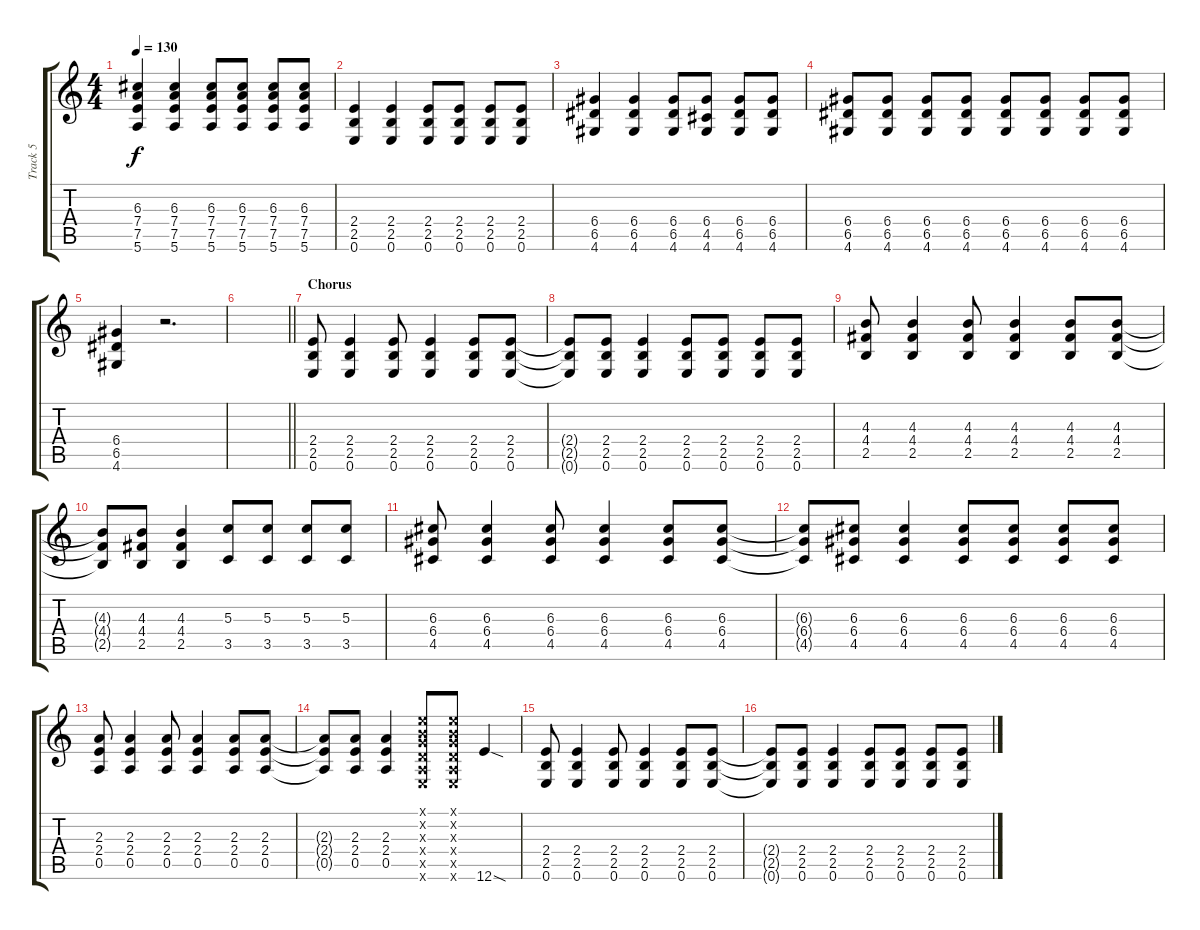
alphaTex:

\track ("Track 5" "Track 5") {instrument overdrivenguitar}
\staff {score tabs}
\tuning (E4 B3 G3 D3 A2 E2) {hide}
\ts (4 4)
\tempo 130
\clef g2
\ks c
(6.3 7.4 7.5 5.6).4{dy f} (6.3 7.4 7.5 5.6).4 (6.3 7.4 7.5 5.6).8 (6.3 7.4 7.5 5.6).8 (6.3 7.4 7.5 5.6).8 (6.3 7.4 7.5 5.6).8 |
(2.4 2.5 0.6).4 (2.4 2.5 0.6).4 (2.4 2.5 0.6).8 (2.4 2.5 0.6).8 (2.4 2.5 0.6).8 (2.4 2.5 0.6).8 |
(6.4 6.5 4.6).4 (6.4 6.5 4.6).4 (6.4 6.5 4.6).8 (6.4 4.5 4.6).8 (6.4 6.5 4.6).8 (6.4 6.5 4.6).8 |
(6.4 6.5 4.6).8 (6.4 6.5 4.6).8 (6.4 6.5 4.6).8 (6.4 6.5 4.6).8 (6.4 6.5 4.6).8 (6.4 6.5 4.6).8 (6.4 6.5 4.6).8 (6.4 6.5 4.6).8 |
(6.4 6.5 4.6).4 r.2{d} |
\barLineRight lightlight
|
\section ("" "Chorus")
(2.4 2.5 0.6).8 (2.4 2.5 0.6).4 (2.4 2.5 0.6).8 (2.4 2.5 0.6).4 (2.4 2.5 0.6).8 (2.4 2.5 0.6).8 |
(2.4{t} 2.5{t} 0.6{t}).8 (2.4 2.5 0.6).8 (2.4 2.5 0.6).4 (2.4 2.5 0.6).8 (2.4 2.5 0.6).8 (2.4 2.5 0.6).8 (2.4 2.5 0.6).8 |
(4.3 4.4 2.5).8 (4.3 4.4 2.5).4 (4.3 4.4 2.5).8 (4.3 4.4 2.5).4 (4.3 4.4 2.5).8 (4.3 4.4 2.5).8 |
(4.3{t} 4.4{t} 2.5{t}).8 (4.3 4.4 2.5).8 (4.3 4.4 2.5).4 (5.3 3.5).8 (5.3 3.5).8 (5.3 3.5).8 (5.3 3.5).8 |
(6.3 6.4 4.5).8 (6.3 6.4 4.5).4 (6.3 6.4 4.5).8 (6.3 6.4 4.5).4 (6.3 6.4 4.5).8 (6.3 6.4 4.5).8 |
(6.3{t} 6.4{t} 4.5{t}).8 (6.3 6.4 4.5).8 (6.3 6.4 4.5).4 (6.3 6.4 4.5).8 (6.3 6.4 4.5).8 (6.3 6.4 4.5).8 (6.3 6.4 4.5).8 |
(2.3 2.4 0.5).8 (2.3 2.4 0.5).4 (2.3 2.4 0.5).8 (2.3 2.4 0.5).4 (2.3 2.4 0.5).8 (2.3 2.4 0.5).8 |
(2.3{t} 2.4{t} 0.5{t}).8 (2.3 2.4 0.5).8 (2.3 2.4 0.5).4 (0.1{x} 0.2{x} 0.3{x} 0.4{x} 0.5{x} 0.6{x}).8 (0.1{x} 0.2{x} 0.3{x} 0.4{x} 0.5{x} 0.6{x}).8 12.6{sod}.4 |
(2.4 2.5 0.6).8 (2.4 2.5 0.6).4 (2.4 2.5 0.6).8 (2.4 2.5 0.6).4 (2.4 2.5 0.6).8 (2.4 2.5 0.6).8 |
(2.4{t} 2.5{t} 0.6{t}).8 (2.4 2.5 0.6).8 (2.4 2.5 0.6).4 (2.4 2.5 0.6).8 (2.4 2.5 0.6).8 (2.4 2.5 0.6).8 (2.4 2.5 0.6).8
